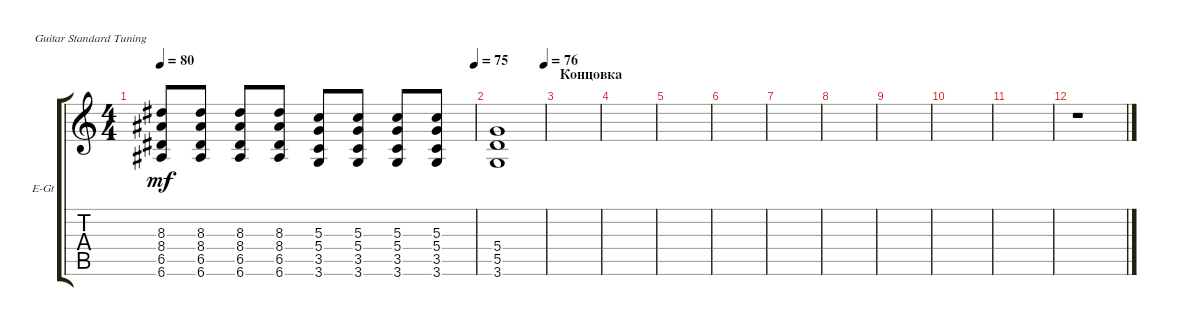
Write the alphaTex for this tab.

\defaultSystemsLayout 4
\bracketExtendMode groupsimilarinstruments
\firstSystemTrackNameOrientation horizontal
\otherSystemsTrackNameOrientation horizontal
\track ("Distortion" "E-Gt") {instrument distortionguitar}
\staff {score tabs}
\tuning (E4 B3 G3 D3 A2 E2)
\ts (4 4)
\tempo 80
\tempo (75 1)
\clef g2
\ks c
(6.5 8.4 8.3 6.6).8{dy mf} (6.5 8.4 8.3 6.6).8 (6.5 8.4 8.3 6.6).8 (6.5 8.4 8.3 6.6).8 (3.5 5.4 5.3 3.6).8 (3.5 5.4 5.3 3.6).8 (3.5 5.4 5.3 3.6).8 (3.5 5.4 5.3 3.6).8 |
\tempo (76 0.99375)
(5.5 5.4 3.6).1 |
\section ("" "Концовка")
|
|
|
|
|
|
|
|
|
r.1
